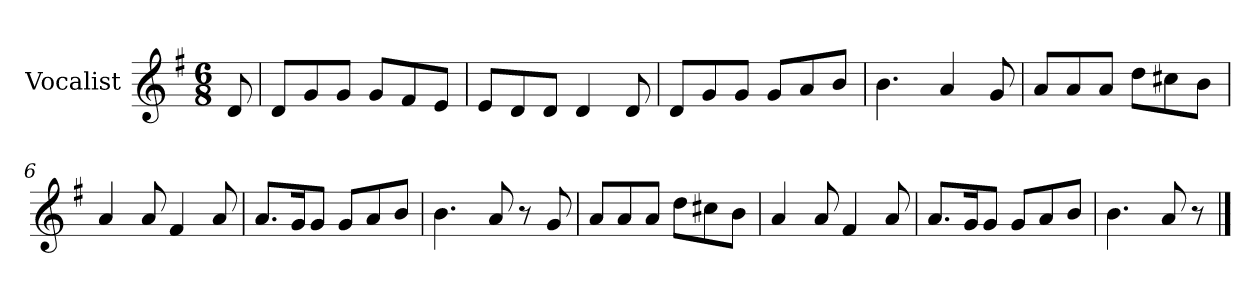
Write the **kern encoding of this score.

**kern
*part1
*staff1
*I"Vocalist
*k[f#]
*G:
*M6/8
=
8d
=1
8dL
8g
8gJ
8gL
8f#
8eJ
=2
8eL
8d
8dJ
4d
8d
=3
8dL
8g
8gJ
8gL
8a
8bJ
=4
4.b
4a
8g
=5
8aL
8a
8aJ
8ddL
8cc#X
8bJ
=6
4a
8a
4f#
8a
=7
8.aL
16gK
8gJ
8gL
8a
8bJ
=8
4.b
8a
8r
8g
=9
8aL
8a
8aJ
8ddL
8cc#X
8bJ
=10
4a
8a
4f#
8a
=11
8.aL
16gK
8gJ
8gL
8a
8bJ
=12
4.b
8a
8r
==
*-
